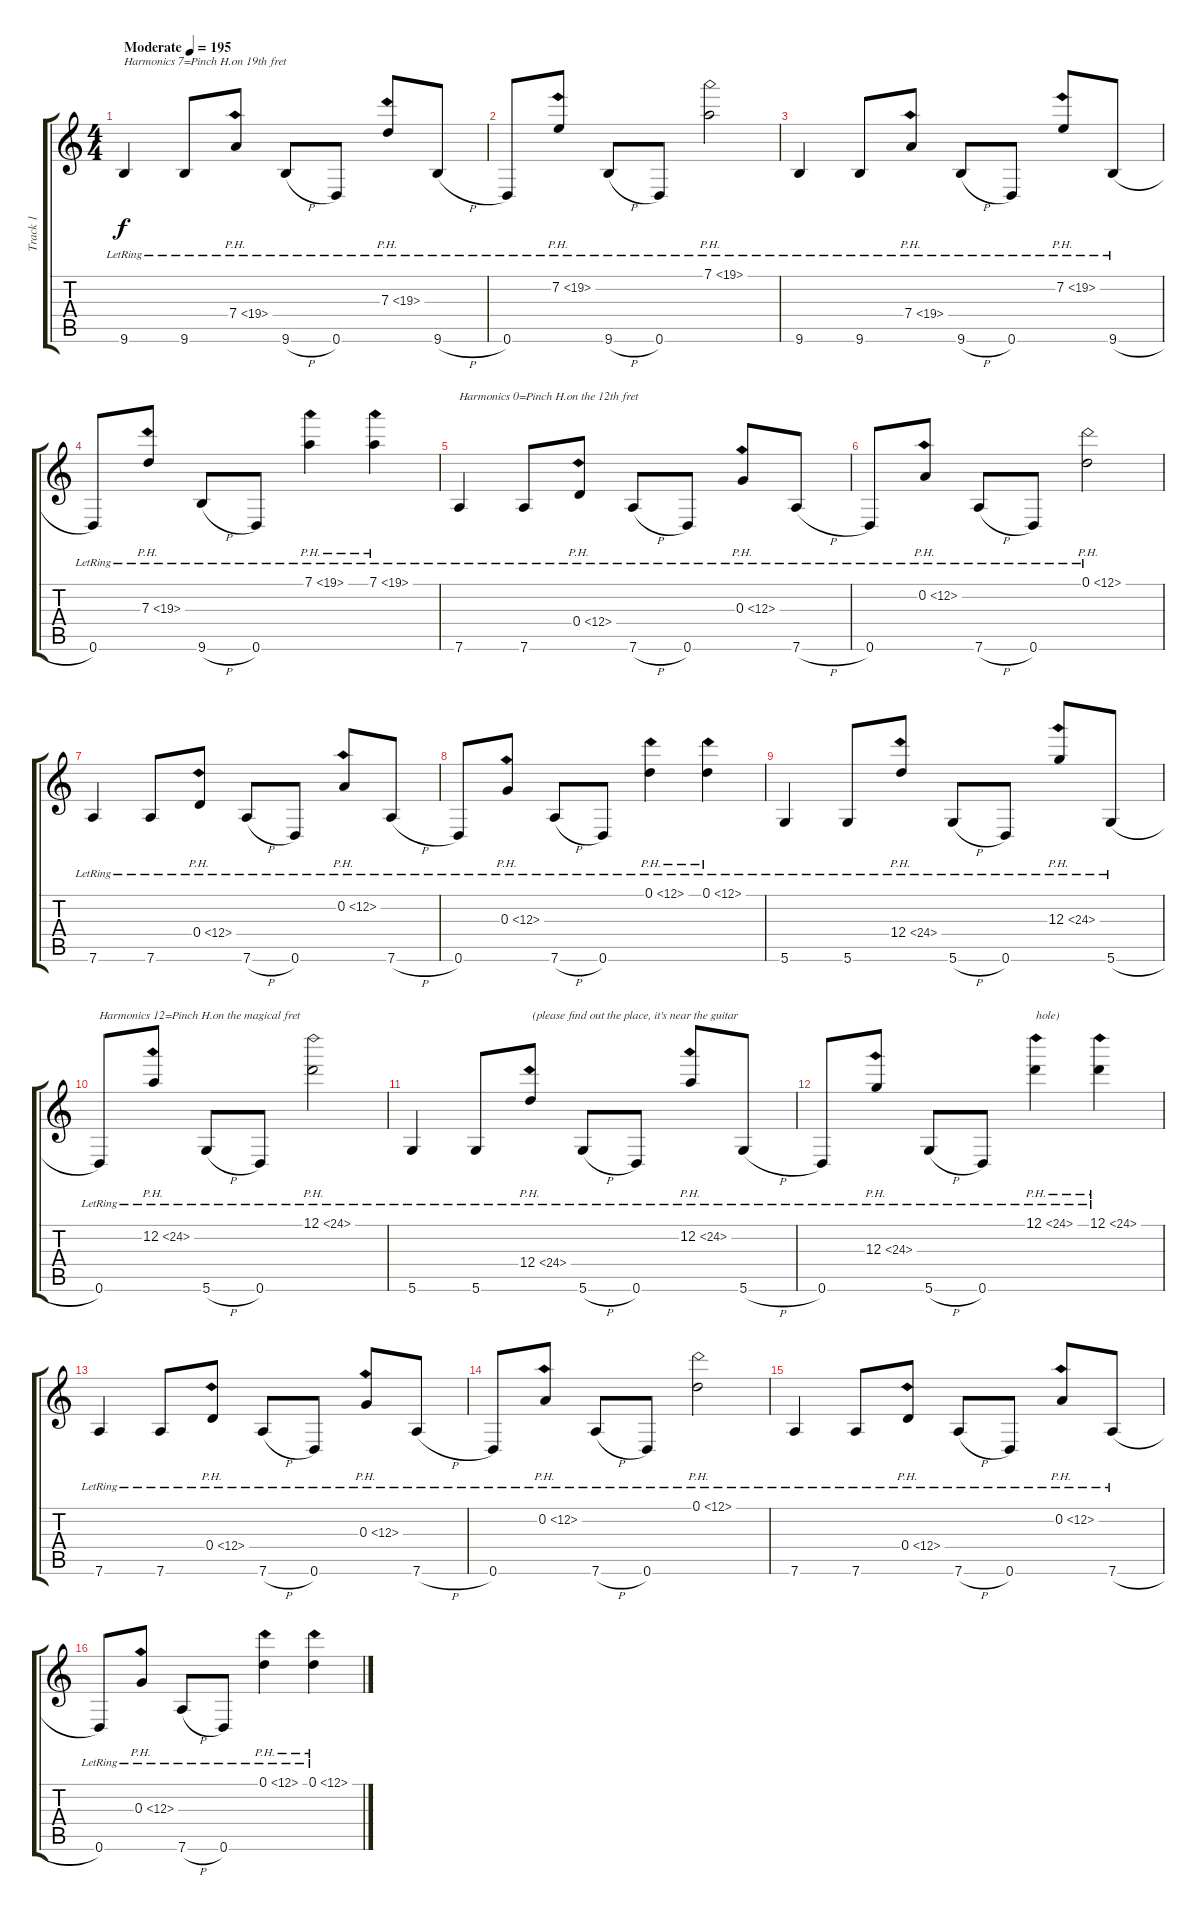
\track ("Track 1" "Track 1") {instrument acousticguitarsteel}
\staff {score tabs}
\tuning (D4 A3 G3 D3 A2 D2) {hide}
\ts (4 4)
\tempo (195 "Moderate")
\clef g2
\ks c
9.6{lr}.4{txt "Harmonics 7=Pinch H.on 19th fret" dy f instrument acousticguitarsteel} 9.6{lr}.8 7.4{ph 12 lr}.8 9.6{h lr}.8 0.6{lr}.8 7.3{ph 12 lr}.8 9.6{h lr}.8 |
0.6{lr}.8 7.2{ph 12 lr}.8 9.6{h lr}.8 0.6{lr}.8 7.1{ph 12 lr}.2 |
9.6{lr}.4 9.6{lr}.8 7.4{ph 12 lr}.8 9.6{h lr}.8 0.6{lr}.8 7.2{ph 12 lr}.8 9.6{h lr}.8 |
0.6{lr}.8 7.3{ph 12 lr}.8 9.6{h lr}.8 0.6{lr}.8 7.1{ph 12 lr}.4 7.1{ph 12 lr}.4 |
7.6{lr}.4{txt "Harmonics 0=Pinch H.on the 12th fret"} 7.6{lr}.8 0.4{ph 12 lr}.8 7.6{h lr}.8 0.6{lr}.8 0.3{ph 12 lr}.8 7.6{h lr}.8 |
0.6{lr}.8 0.2{ph 12 lr}.8 7.6{h lr}.8 0.6{lr}.8 0.1{ph 12 lr}.2 |
7.6{lr}.4 7.6{lr}.8 0.4{ph 12 lr}.8 7.6{h lr}.8 0.6{lr}.8 0.2{ph 12 lr}.8 7.6{h lr}.8 |
0.6{lr}.8 0.3{ph 12 lr}.8 7.6{h lr}.8 0.6{lr}.8 0.1{ph 12 lr}.4 0.1{ph 12 lr}.4 |
5.6{lr}.4 5.6{lr}.8 12.4{ph 12 lr}.8 5.6{h lr}.8 0.6{lr}.8 12.3{ph 12 lr}.8 5.6{h lr}.8 |
0.6{lr}.8{txt "Harmonics 12=Pinch H.on the magical fret"} 12.2{ph 12 lr}.8 5.6{h lr}.8 0.6{lr}.8 12.1{ph 12 lr}.2 |
5.6{lr}.4 5.6{lr}.8 12.4{ph 12 lr}.8{txt " (please find out the place, it's near the guitar"} 5.6{h lr}.8 0.6{lr}.8 12.2{ph 12 lr}.8 5.6{h lr}.8 |
0.6{lr}.8 12.3{ph 12 lr}.8 5.6{h lr}.8 0.6{lr}.8 12.1{ph 12 lr}.4{txt "hole)"} 12.1{ph 12 lr}.4 |
7.6{lr}.4 7.6{lr}.8 0.4{ph 12 lr}.8 7.6{h lr}.8 0.6{lr}.8 0.3{ph 12 lr}.8 7.6{h lr}.8 |
0.6{lr}.8 0.2{ph 12 lr}.8 7.6{h lr}.8 0.6{lr}.8 0.1{ph 12 lr}.2 |
7.6{lr}.4 7.6{lr}.8 0.4{ph 12 lr}.8 7.6{h lr}.8 0.6{lr}.8 0.2{ph 12 lr}.8 7.6{h lr}.8 |
0.6{lr}.8 0.3{ph 12 lr}.8 7.6{h lr}.8 0.6{lr}.8 0.1{ph 12 lr}.4 0.1{ph 12 lr}.4
